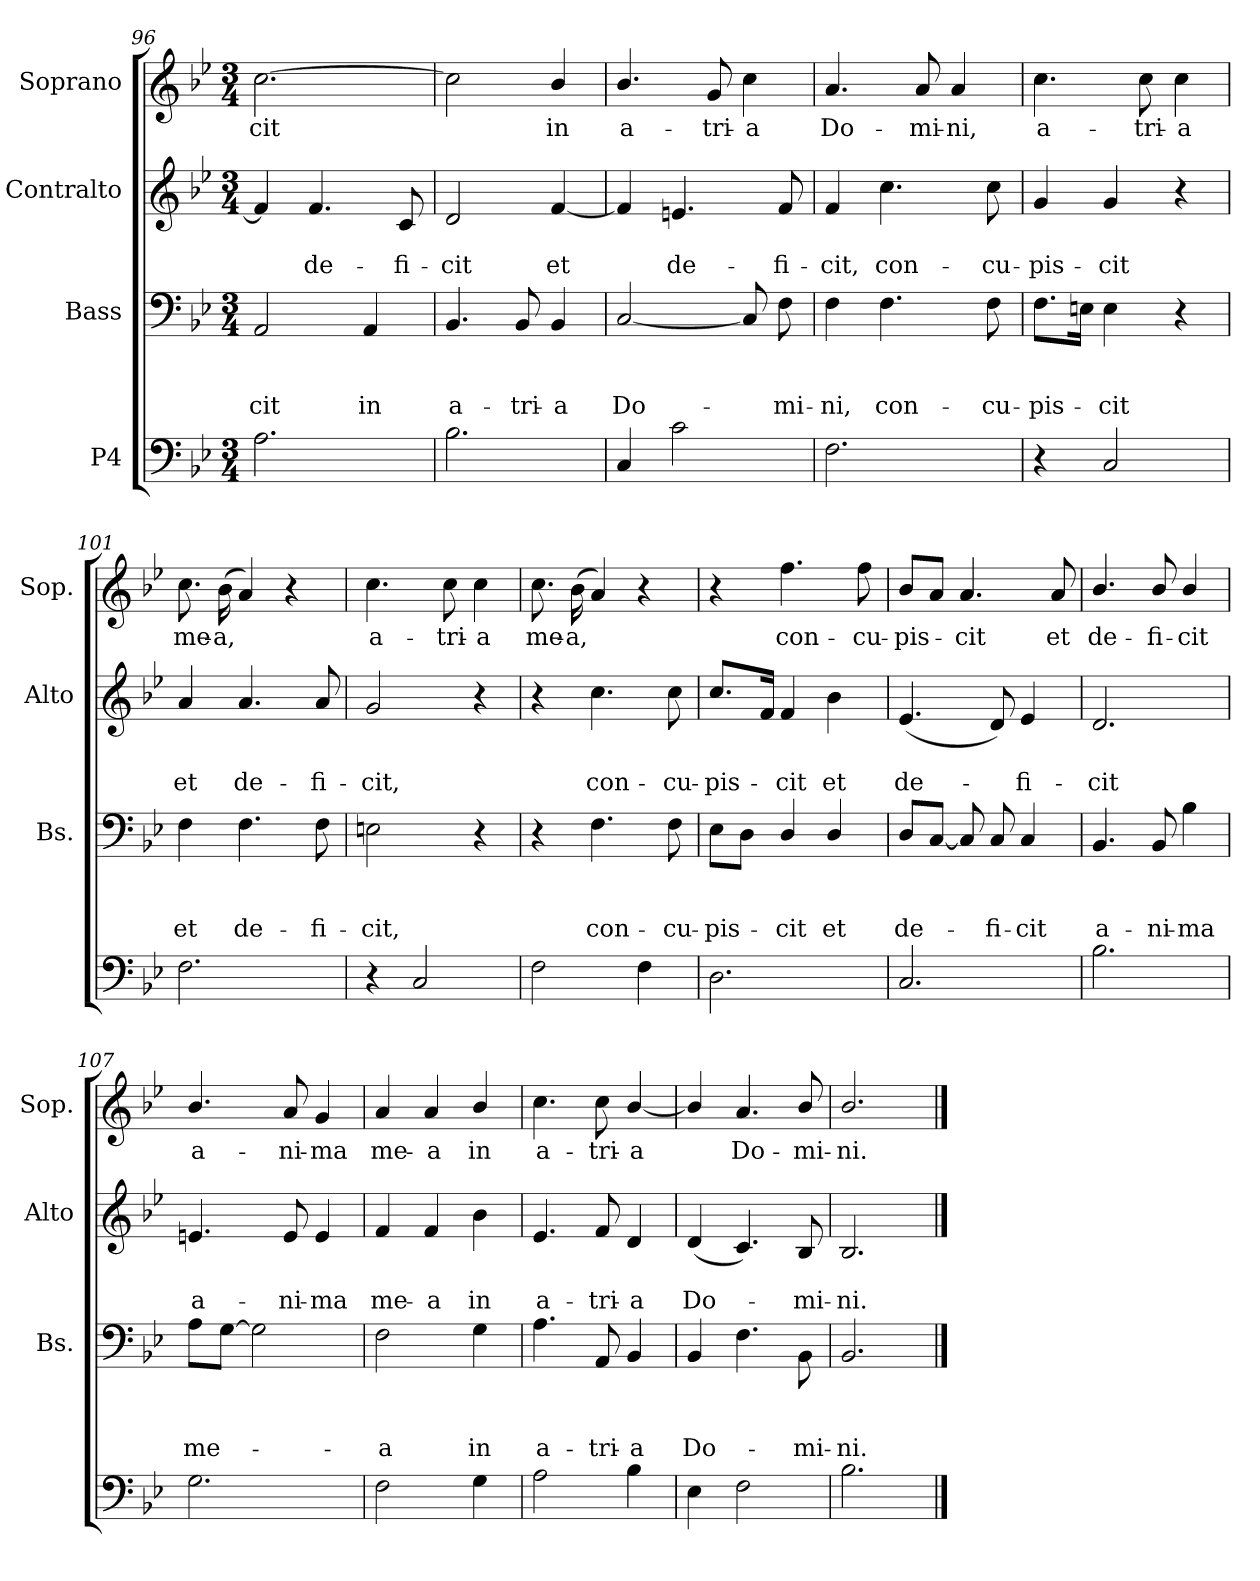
**kern	**kern	**text	**text	**text	**kern	**text	**text	**kern	**text
*part4	*part3	*part3	*part3	*part3	*part2	*part2	*part2	*part1	*part1
*staff4	*staff3	*staff3	*staff3	*staff3	*staff2	*staff2	*staff2	*staff1	*staff1
*I"P4	*I"Bass	*	*	*	*I"Contralto	*	*	*I"Soprano	*
*	*I'Bs.	*	*	*	*I'Alto	*	*	*I'Sop.	*
*clefF4	*clefF4	*	*	*	*clefG2	*	*	*clefG2	*
*k[b-e-]	*k[b-e-]	*	*	*	*k[b-e-]	*	*	*k[b-e-]	*
*B-:	*B-:	*	*	*	*B-:	*	*	*B-:	*
*M3/4	*M3/4	*	*	*	*M3/4	*	*	*M3/4	*
=96	=96	=96	=96	=96	=96	=96	=96	=96	=96
!	!	!	!	!LO:LY:b	!	!	!	!	!LO:LY:b
2.A\	2AA/	.	.	-cit	4f/]	.	.	[>2.cc\	-cit
!	!	!	!	!	!	!	!LO:LY:b	!	!
.	.	.	.	.	4.f/	.	de-	.	.
!	!	!	!	!LO:LY:b	!	!	!	!	!
.	4AA/	.	.	in	.	.	.	.	.
!	!	!	!	!	!	!	!LO:LY:b	!	!
.	.	.	.	.	8c/	.	-fi-	.	.
=97	=97	=97	=97	=97	=97	=97	=97	=97	=97
!	!	!	!	!LO:LY:b	!	!	!LO:LY:b	!	!
2.B-\	4.BB-/	.	.	a-	2d/	.	-cit	2cc\]	.
!	!	!	!	!LO:LY:b	!	!	!	!	!
.	8BB-/	.	.	-tri-	.	.	.	.	.
!	!	!	!	!LO:LY:b	!	!	!LO:LY:b	!	!LO:LY:b
.	4BB-/	.	.	-a	[<4f/	.	et	4b-/	in
=98	=98	=98	=98	=98	=98	=98	=98	=98	=98
!	!	!	!	!LO:LY:b	!	!	!	!	!LO:LY:b
4C/	[<2C/	.	.	Do-	4f/]	.	.	4.b-/	a-
!	!	!	!	!	!	!	!LO:LY:b	!	!
2c\	.	.	.	.	4.en/	.	de-	.	.
!	!	!	!	!	!	!	!	!	!LO:LY:b
.	.	.	.	.	.	.	.	8g/	-tri-
!	!	!	!	!	!	!	!	!	!LO:LY:b
.	8C/]	.	.	.	.	.	.	4cc\	-a
!	!	!	!	!LO:LY:b	!	!	!LO:LY:b	!	!
.	8F\	.	.	-mi-	8f/	.	-fi-	.	.
=99	=99	=99	=99	=99	=99	=99	=99	=99	=99
!	!	!	!	!LO:LY:b	!	!	!LO:LY:b	!	!LO:LY:b
2.F\	4F\	.	.	-ni,	4f/	.	-cit,	4.a/	Do-
!	!	!	!	!LO:LY:b	!	!	!LO:LY:b	!	!
.	4.F\	.	.	con-	4.cc\	.	con-	.	.
!	!	!	!	!	!	!	!	!	!LO:LY:b
.	.	.	.	.	.	.	.	8a/	-mi-
!	!	!	!	!	!	!	!	!	!LO:LY:b
.	.	.	.	.	.	.	.	4a/	-ni,
!	!	!	!	!LO:LY:b	!	!	!LO:LY:b	!	!
.	8F\	.	.	-cu-	8cc\	.	-cu-	.	.
=100	=100	=100	=100	=100	=100	=100	=100	=100	=100
!	!	!	!	!LO:LY:b	!	!	!LO:LY:b	!	!LO:LY:b
4r	8.F\L	.	.	-pis-	4g/	.	-pis-	4.cc\	a-
.	16En\Jk	.	.	.	.	.	.	.	.
!	!	!	!	!LO:LY:b	!	!	!LO:LY:b	!	!
2C/	4E\	.	.	-cit	4g/	.	-cit	.	.
!	!	!	!	!	!	!	!	!	!LO:LY:b
.	.	.	.	.	.	.	.	8cc\	-tri-
!	!	!	!	!	!	!	!	!	!LO:LY:b
.	4r	.	.	.	4r	.	.	4cc\	-a
=101	=101	=101	=101	=101	=101	=101	=101	=101	=101
!	!	!	!	!LO:LY:b	!	!	!LO:LY:b	!	!LO:LY:b
2.F\	4F\	.	.	et	4a/	.	et	8.cc\	me-
!	!	!	!	!	!	!	!	!	!LO:LY:b
.	.	.	.	.	.	.	.	(>16b-\	-a,
!	!	!	!	!LO:LY:b	!	!	!LO:LY:b	!	!
.	4.F\	.	.	de-	4.a/	.	de-	4a/)	.
.	.	.	.	.	.	.	.	4r	.
!	!	!	!	!LO:LY:b	!	!	!LO:LY:b	!	!
.	8F\	.	.	-fi-	8a/	.	-fi-	.	.
=102	=102	=102	=102	=102	=102	=102	=102	=102	=102
!	!	!	!	!LO:LY:b	!	!	!LO:LY:b	!	!LO:LY:b
4r	2En\	.	.	-cit,	2g/	.	-cit,	4.cc\	a-
2C/	.	.	.	.	.	.	.	.	.
!	!	!	!	!	!	!	!	!	!LO:LY:b
.	.	.	.	.	.	.	.	8cc\	-tri-
!	!	!	!	!	!	!	!	!	!LO:LY:b
.	4r	.	.	.	4r	.	.	4cc\	-a
!!LO:LB:g=z
=103	=103	=103	=103	=103	=103	=103	=103	=103	=103
!	!	!	!	!	!	!	!	!	!LO:LY:b
2F\	4r	.	.	.	4r	.	.	8.cc\	me-
!	!	!	!	!	!	!	!	!	!LO:LY:b
.	.	.	.	.	.	.	.	(>16b-\	-a,
!	!	!	!	!LO:LY:b	!	!	!LO:LY:b	!	!
.	4.F\	.	.	con-	4.cc\	.	con-	4a/)	.
4F\	.	.	.	.	.	.	.	4r	.
!	!	!	!	!LO:LY:b	!	!	!LO:LY:b	!	!
.	8F\	.	.	-cu-	8cc\	.	-cu-	.	.
=104	=104	=104	=104	=104	=104	=104	=104	=104	=104
!	!	!	!	!LO:LY:b	!	!	!LO:LY:b	!	!
2.D\	8E-\L	.	.	-pis-	8.cc/L	.	-pis-	4r	.
.	8D\J	.	.	.	.	.	.	.	.
.	.	.	.	.	16f/Jk	.	.	.	.
!	!	!	!	!LO:LY:b	!	!	!LO:LY:b	!	!LO:LY:b
.	4D/	.	.	-cit	4f/	.	-cit	4.ff\	con-
!	!	!	!	!LO:LY:b	!	!	!LO:LY:b	!	!
.	4D/	.	.	et	4b-\	.	et	.	.
!	!	!	!	!	!	!	!	!	!LO:LY:b
.	.	.	.	.	.	.	.	8ff\	-cu-
=105	=105	=105	=105	=105	=105	=105	=105	=105	=105
!	!	!	!	!LO:LY:b	!	!	!LO:LY:b	!	!LO:LY:b
2.C/	8D/L	.	.	de-	(<4.e-/	.	de-	8b-/L	-pis-
.	[<8C/J	.	.	.	.	.	.	8a/J	.
!	!	!	!	!	!	!	!	!	!LO:LY:b
.	8C/]	.	.	.	.	.	.	4.a/	-cit
!	!	!	!	!LO:LY:b	!	!	!	!	!
.	8C/	.	.	-fi-	8d/)	.	.	.	.
!	!	!	!	!LO:LY:b	!	!	!LO:LY:b	!	!
.	4C/	.	.	-cit	4e-/	.	-fi-	.	.
!	!	!	!	!	!	!	!	!	!LO:LY:b
.	.	.	.	.	.	.	.	8a/	et
=106	=106	=106	=106	=106	=106	=106	=106	=106	=106
!	!	!	!	!LO:LY:b	!	!	!LO:LY:b	!	!LO:LY:b
2.B-\	4.BB-/	.	.	a-	2.d/	.	-cit	4.b-/	de-
!	!	!	!	!LO:LY:b	!	!	!	!	!LO:LY:b
.	8BB-/	.	.	-ni-	.	.	.	8b-/	-fi-
!	!	!	!	!LO:LY:b	!	!	!	!	!LO:LY:b
.	4B-\	.	.	-ma	.	.	.	4b-/	-cit
=107	=107	=107	=107	=107	=107	=107	=107	=107	=107
!	!	!	!	!LO:LY:b	!	!	!LO:LY:b	!	!LO:LY:b
2.G\	8A\L	.	.	me-	4.en/	.	a-	4.b-/	a-
.	[>8G\J	.	.	.	.	.	.	.	.
.	2G\]	.	.	.	.	.	.	.	.
!	!	!	!	!	!	!	!LO:LY:b	!	!LO:LY:b
.	.	.	.	.	8e/	.	-ni-	8a/	-ni-
!	!	!	!	!	!	!	!LO:LY:b	!	!LO:LY:b
.	.	.	.	.	4e/	.	-ma	4g/	-ma
=108	=108	=108	=108	=108	=108	=108	=108	=108	=108
!	!	!	!	!LO:LY:b	!	!	!LO:LY:b	!	!LO:LY:b
2F\	2F\	.	.	-a	4f/	.	me-	4a/	me-
!	!	!	!	!	!	!	!LO:LY:b	!	!LO:LY:b
.	.	.	.	.	4f/	.	-a	4a/	-a
!	!	!	!	!LO:LY:b	!	!	!LO:LY:b	!	!LO:LY:b
4G\	4G\	.	.	in	4b-\	.	in	4b-/	in
=109	=109	=109	=109	=109	=109	=109	=109	=109	=109
!	!	!	!	!LO:LY:b	!	!	!LO:LY:b	!	!LO:LY:b
2A\	4.A\	.	.	a-	4.e-/	.	a-	4.cc\	a-
!	!	!	!	!LO:LY:b	!	!	!LO:LY:b	!	!LO:LY:b
.	8AA/	.	.	-tri-	8f/	.	-tri-	8cc\	-tri-
!	!	!	!	!LO:LY:b	!	!	!LO:LY:b	!	!LO:LY:b
4B-\	4BB-/	.	.	-a	4d/	.	-a	[<4b-/	-a
=110	=110	=110	=110	=110	=110	=110	=110	=110	=110
!	!	!	!	!LO:LY:b	!	!	!LO:LY:b	!	!
4E-\	4BB-/	.	.	Do-	(<4d/	.	Do-	4b-/]	.
!	!	!	!	!	!	!	!	!	!LO:LY:b
2F\	4.F\	.	.	.	4.c/)	.	.	4.a/	Do-
!	!	!	!	!LO:LY:b	!	!	!LO:LY:b	!	!LO:LY:b
.	8BB-\	.	.	-mi-	8B-/	.	-mi-	8b-/	-mi-
=111	=111	=111	=111	=111	=111	=111	=111	=111	=111
!	!	!	!	!LO:LY:b	!	!	!LO:LY:b	!	!LO:LY:b
2.B-\	2.BB-/	.	.	-ni.	2.B-/	.	-ni.	2.b-/	-ni.
==	==	==	==	==	==	==	==	==	==
*-	*-	*-	*-	*-	*-	*-	*-	*-	*-
